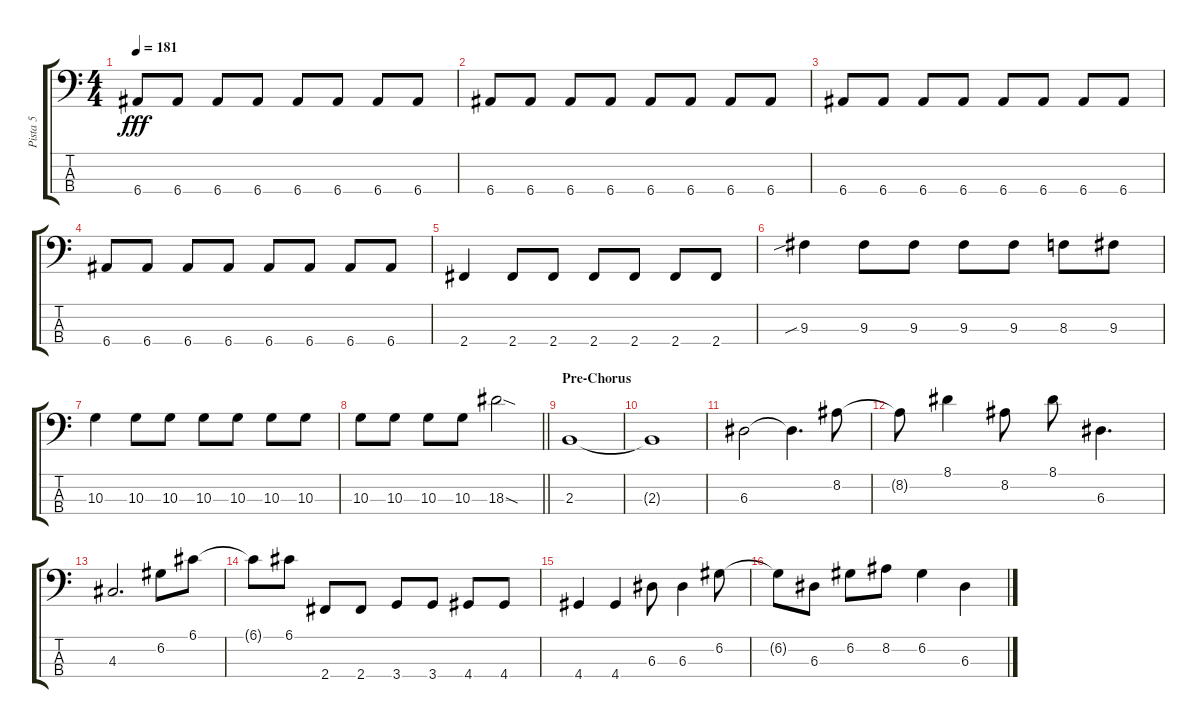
\track ("Pista 5" "Pista 5") {instrument electricbassfinger}
\staff {score tabs}
\tuning (G2 D2 A1 E1) {hide}
\ts (4 4)
\tempo 181
\clef f4
\ks c
6.4.8{dy fff} 6.4.8 6.4.8 6.4.8 6.4.8 6.4.8 6.4.8 6.4.8 |
6.4.8 6.4.8 6.4.8 6.4.8 6.4.8 6.4.8 6.4.8 6.4.8 |
6.4.8 6.4.8 6.4.8 6.4.8 6.4.8 6.4.8 6.4.8 6.4.8 |
6.4.8 6.4.8 6.4.8 6.4.8 6.4.8 6.4.8 6.4.8 6.4.8 |
2.4.4 2.4.8 2.4.8 2.4.8 2.4.8 2.4.8 2.4.8 |
9.3{sib}.4 9.3.8 9.3.8 9.3.8 9.3.8 8.3.8 9.3.8 |
10.3.4 10.3.8 10.3.8 10.3.8 10.3.8 10.3.8 10.3.8 |
\barLineRight lightlight
10.3.8 10.3.8 10.3.8 10.3.8 18.3{sod}.2 |
\section ("" "Pre-Chorus")
2.3.1 |
2.3{t}.1 |
6.3.2 6.3{t}.4{d} 8.2.8 |
8.2{t}.8 8.1.4 8.2.8 8.1.8 6.3.4{d} |
4.3.2{d} 6.2.8 6.1.8 |
6.1{t}.8 6.1.8 2.4.8 2.4.8 3.4.8 3.4.8 4.4.8 4.4.8 |
4.4.4 4.4.4 6.3.8 6.3.4 6.2.8 |
6.2{t}.8 6.3.8 6.2.8 8.2.8 6.2.4 6.3.4
